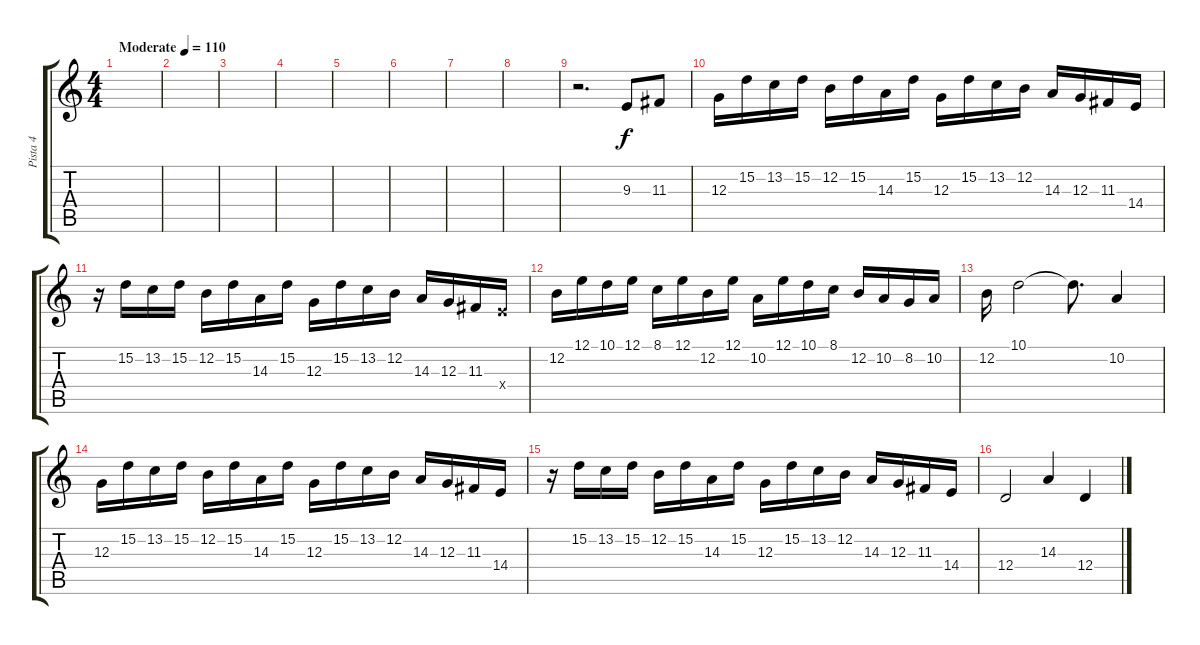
\track ("Pista 4" "Pista 4") {instrument accordion}
\staff {score tabs}
\tuning (E4 B3 G3 D3 A2 E2) {hide}
\ts (4 4)
\tempo (110 "Moderate")
\clef g2
\ks c
|
|
|
|
|
|
|
|
r.2{d} 9.3.8 11.3.8 |
12.3.16 15.2.16 13.2.16 15.2.16 12.2.16 15.2.16 14.3.16 15.2.16 12.3.16 15.2.16 13.2.16 12.2.16 14.3.16 12.3.16 11.3.16 14.4.16 |
r.16 15.2.16 13.2.16 15.2.16 12.2.16 15.2.16 14.3.16 15.2.16 12.3.16 15.2.16 13.2.16 12.2.16 14.3.16 12.3.16 11.3.16 14.4{x}.16 |
12.2.16 12.1.16 10.1.16 12.1.16 8.1.16 12.1.16 12.2.16 12.1.16 10.2.16 12.1.16 10.1.16 8.1.16 12.2.16 10.2.16 8.2.16 10.2.16 |
12.2.16 10.1.2 10.1{t}.8{d} 10.2.4 |
12.3.16 15.2.16 13.2.16 15.2.16 12.2.16 15.2.16 14.3.16 15.2.16 12.3.16 15.2.16 13.2.16 12.2.16 14.3.16 12.3.16 11.3.16 14.4.16 |
r.16 15.2.16 13.2.16 15.2.16 12.2.16 15.2.16 14.3.16 15.2.16 12.3.16 15.2.16 13.2.16 12.2.16 14.3.16 12.3.16 11.3.16 14.4.16 |
12.4.2 14.3.4 12.4.4
